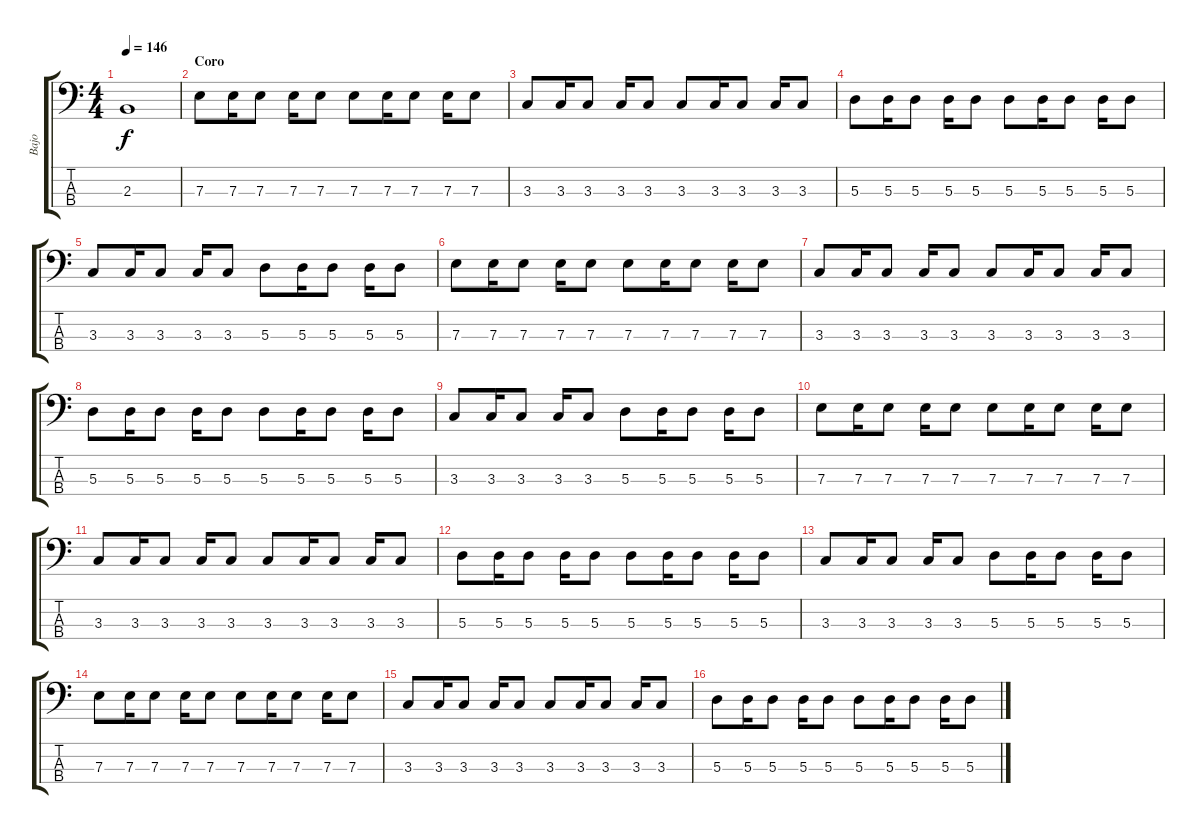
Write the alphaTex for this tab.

\track ("Bajo" "Bajo") {instrument electricbassfinger}
\staff {score tabs}
\tuning (G2 D2 A1 E1) {hide}
\ts (4 4)
\tempo 146
\clef f4
\ks c
2.3.1{dy f} |
\section ("" "Coro")
7.3.8 7.3.16 7.3.8 7.3.16 7.3.8 7.3.8 7.3.16 7.3.8 7.3.16 7.3.8 |
3.3.8 3.3.16 3.3.8 3.3.16 3.3.8 3.3.8 3.3.16 3.3.8 3.3.16 3.3.8 |
5.3.8 5.3.16 5.3.8 5.3.16 5.3.8 5.3.8 5.3.16 5.3.8 5.3.16 5.3.8 |
3.3.8 3.3.16 3.3.8 3.3.16 3.3.8 5.3.8 5.3.16 5.3.8 5.3.16 5.3.8 |
7.3.8 7.3.16 7.3.8 7.3.16 7.3.8 7.3.8 7.3.16 7.3.8 7.3.16 7.3.8 |
3.3.8 3.3.16 3.3.8 3.3.16 3.3.8 3.3.8 3.3.16 3.3.8 3.3.16 3.3.8 |
5.3.8 5.3.16 5.3.8 5.3.16 5.3.8 5.3.8 5.3.16 5.3.8 5.3.16 5.3.8 |
3.3.8 3.3.16 3.3.8 3.3.16 3.3.8 5.3.8 5.3.16 5.3.8 5.3.16 5.3.8 |
7.3.8 7.3.16 7.3.8 7.3.16 7.3.8 7.3.8 7.3.16 7.3.8 7.3.16 7.3.8 |
3.3.8 3.3.16 3.3.8 3.3.16 3.3.8 3.3.8 3.3.16 3.3.8 3.3.16 3.3.8 |
5.3.8 5.3.16 5.3.8 5.3.16 5.3.8 5.3.8 5.3.16 5.3.8 5.3.16 5.3.8 |
3.3.8 3.3.16 3.3.8 3.3.16 3.3.8 5.3.8 5.3.16 5.3.8 5.3.16 5.3.8 |
7.3.8 7.3.16 7.3.8 7.3.16 7.3.8 7.3.8 7.3.16 7.3.8 7.3.16 7.3.8 |
3.3.8 3.3.16 3.3.8 3.3.16 3.3.8 3.3.8 3.3.16 3.3.8 3.3.16 3.3.8 |
5.3.8 5.3.16 5.3.8 5.3.16 5.3.8 5.3.8 5.3.16 5.3.8 5.3.16 5.3.8
